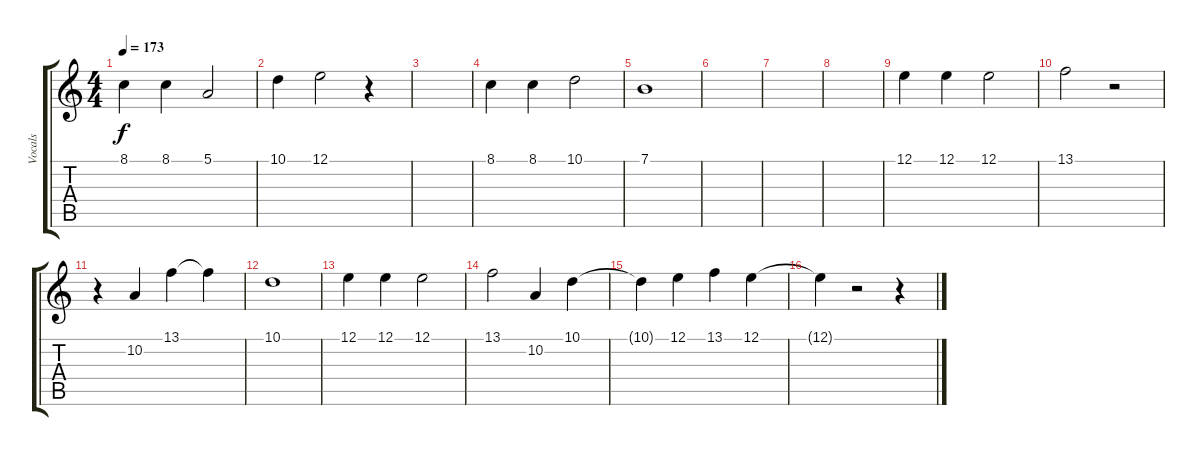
\track ("Vocals" "Vocals") {instrument synthvoice}
\staff {score tabs}
\tuning (E4 B3 G3 D3 A2 E2) {hide}
\ts (4 4)
\tempo 173
\clef g2
\ks c
8.1.4{dy f} 8.1.4 5.1.2 |
10.1.4 12.1.2 r.4 |
|
8.1.4 8.1.4 10.1.2 |
7.1.1 |
|
|
|
12.1.4 12.1.4 12.1.2 |
13.1.2 r.2 |
r.4 10.2.4 13.1.4 13.1{t}.4 |
10.1.1 |
12.1.4 12.1.4 12.1.2 |
13.1.2 10.2.4 10.1.4 |
10.1{t}.4 12.1.4 13.1.4 12.1.4 |
12.1{t}.4 r.2 r.4
